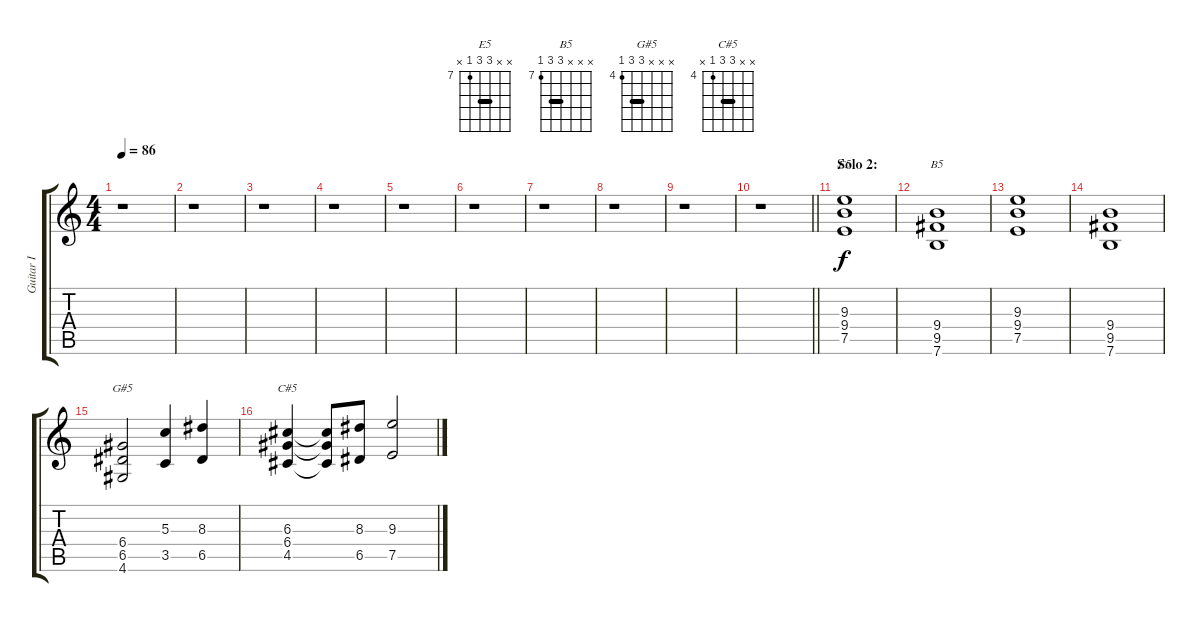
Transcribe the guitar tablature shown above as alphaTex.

\track ("Guitar I" "Guitar I") {instrument distortionguitar}
\staff {score tabs}
\tuning (E4 B3 G3 D3 A2 E2) {hide}
\chord ("E5" x x 9 9 7 x) {firstfret 7 barre 9}
\chord ("B5" x x x 9 9 7) {firstfret 7 barre 9}
\chord ("G#5" x x x 6 6 4) {firstfret 4 barre 6}
\chord ("C#5" x x 6 6 4 x) {firstfret 4 barre 6}
\ts (4 4)
\tempo 86
\clef g2
\ks c
r.1{dy f} |
r.1 |
r.1 |
r.1 |
r.1 |
r.1 |
r.1 |
r.1 |
r.1 |
\barLineRight lightlight
r.1 |
\section ("" "Solo 2:")
(9.3 9.4 7.5).1{ch "E5"} |
(9.4 9.5 7.6).1{ch "B5"} |
(9.3 9.4 7.5).1 |
(9.4 9.5 7.6).1 |
(6.4 6.5 4.6).2{ch "G#5"} (5.3 3.5).4 (8.3 6.5).4 |
(6.3 6.4 4.5).4{ch "C#5"} (6.3{t} 6.4{t} 4.5{t}).8 (8.3 6.5).8 (9.3 7.5).2
